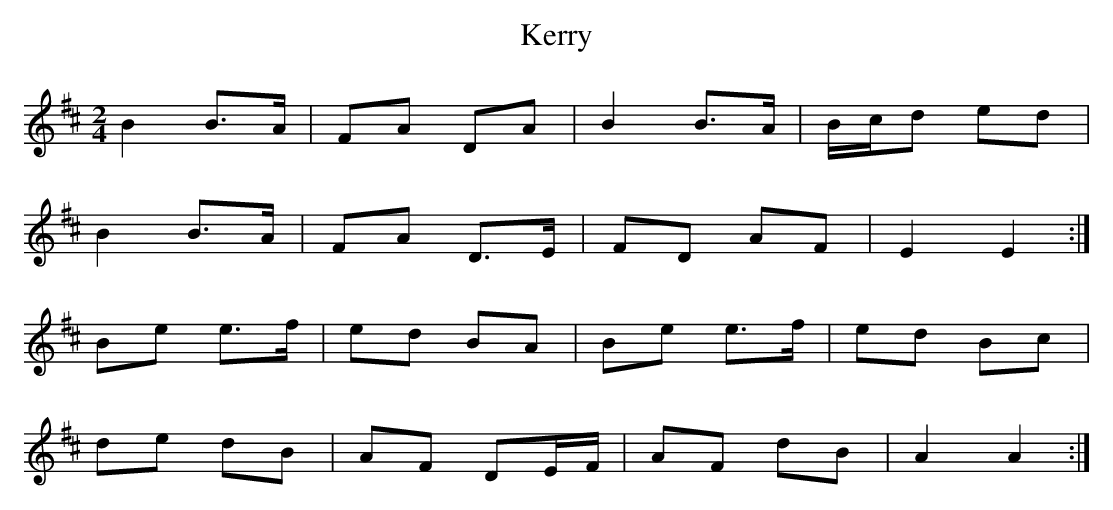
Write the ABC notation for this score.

X:1
T:Kerry
M:2/4
L:1/16
K:E Dorian
B4 B3A|F2A2 D2A2|B4 B3A|Bcd2 e2d2|!
B4 B3A|F2A2 D3E|F2D2 A2F2|E4 E4:|!
B2e2 e3f|e2d2 B2A2|B2e2 e3f|e2d2 B2c2|!
d2e2 d2B2|A2F2 D2EF|A2F2 d2B2|A4 A4:|!
